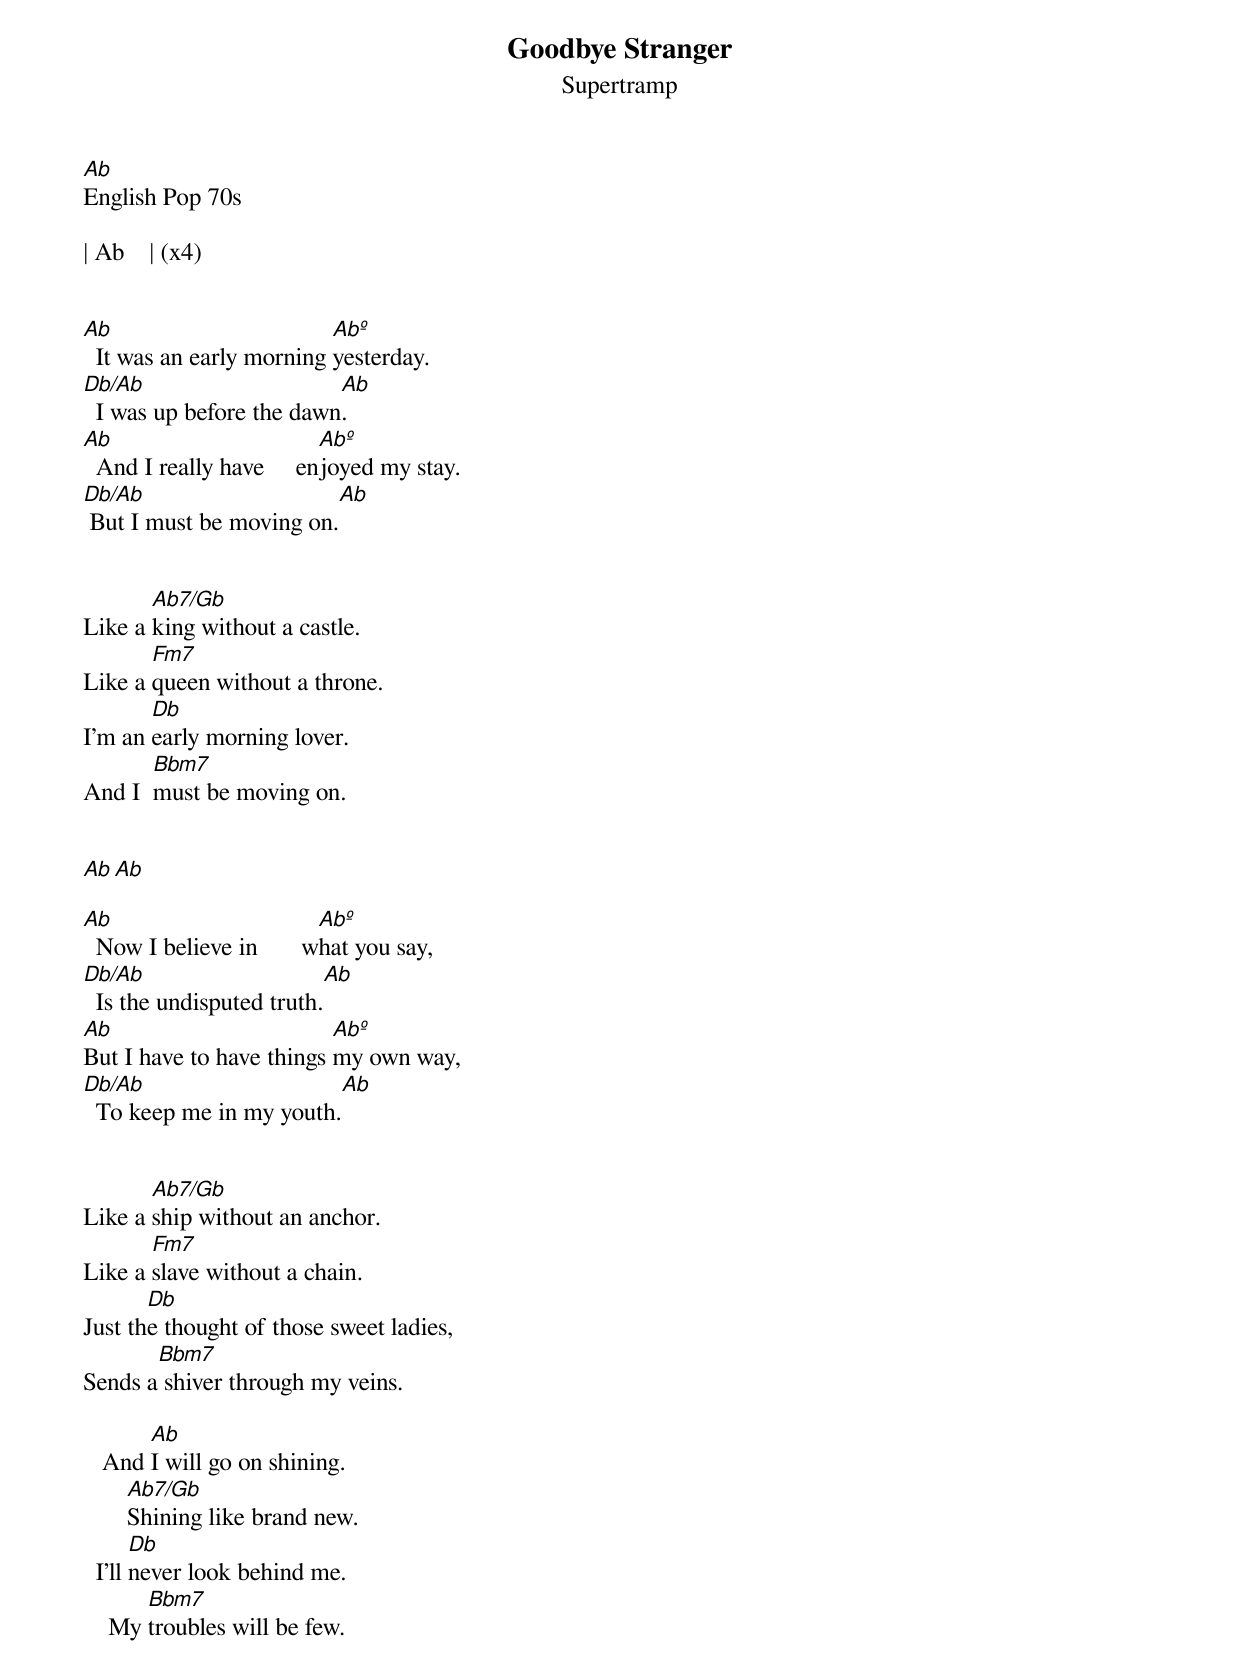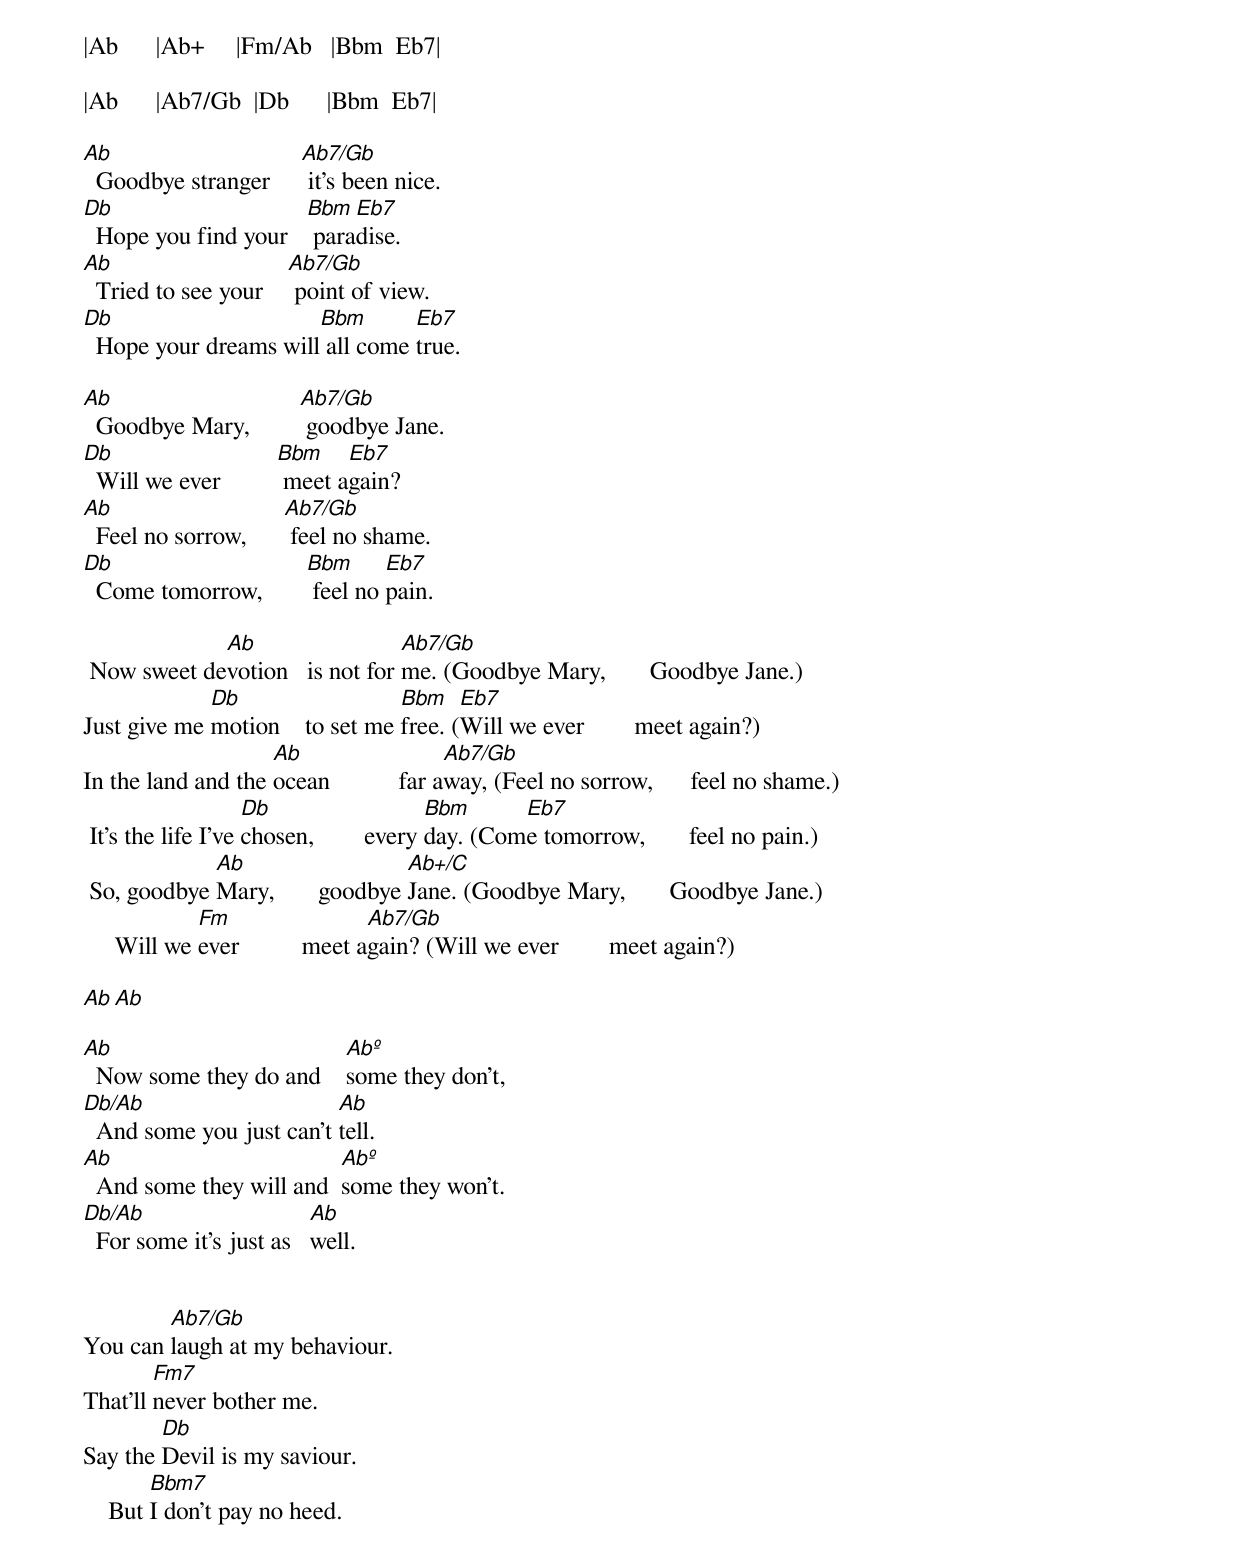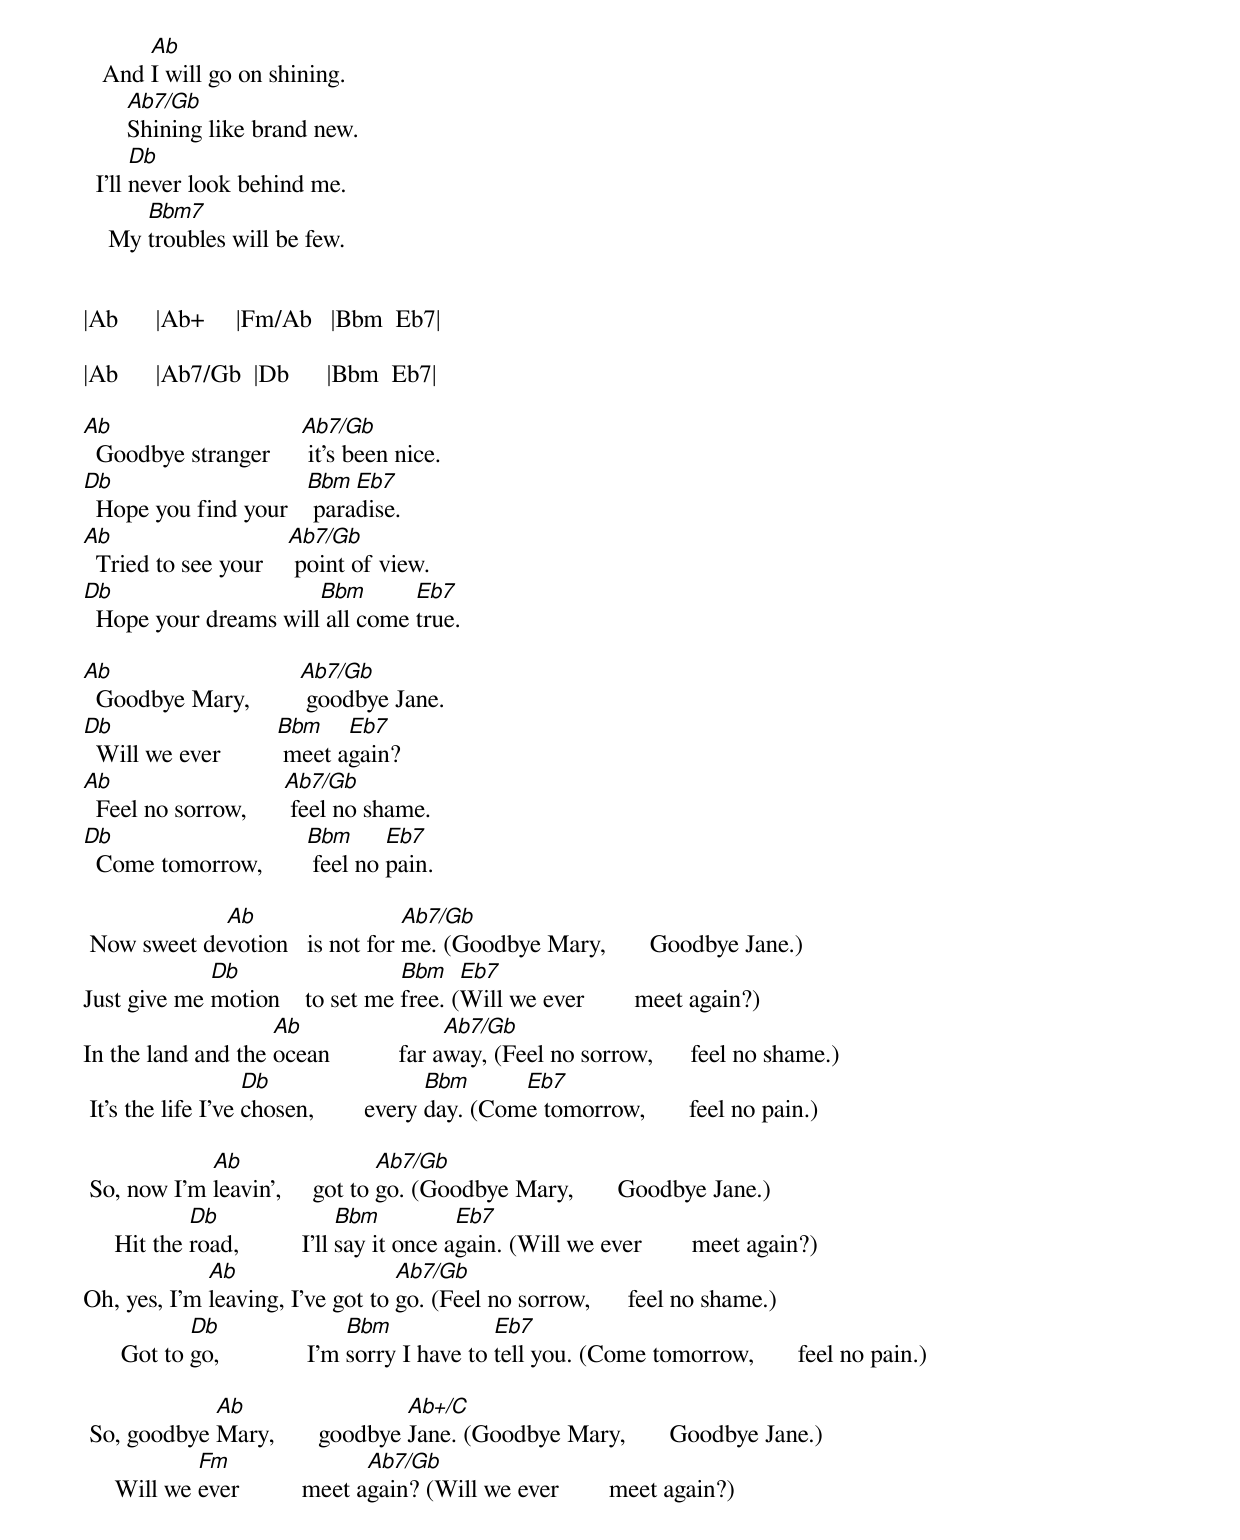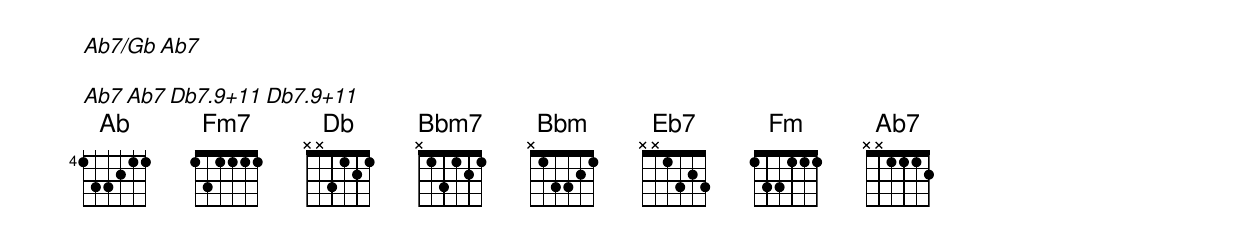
Goodbye Stranger
Supertramp
Ab
English Pop 70s

| Ab    | (x4)


Ab                        Abº
  It was an early morning yesterday.
Db/Ab                     Ab
  I was up before the dawn.
Ab                        Abº
  And I really have     enjoyed my stay.
Db/Ab                     Ab
 But I must be moving on.


       Ab7/Gb
Like a king without a castle.
       Fm7
Like a queen without a throne.
       Db
I'm an early morning lover.
       Bbm7
And I  must be moving on.


Ab                        Ab

Ab                        Abº
  Now I believe in       what you say,
Db/Ab                     Ab
  Is the undisputed truth.
Ab                        Abº
But I have to have things my own way,
Db/Ab                     Ab
  To keep me in my youth.


       Ab7/Gb
Like a ship without an anchor.
       Fm7
Like a slave without a chain.
       Db
Just the thought of those sweet ladies,
       Bbm7
Sends a shiver through my veins.

       Ab
   And I will go on shining.
       Ab7/Gb
       Shining like brand new.
       Db
  I'll never look behind me.
       Bbm7
    My troubles will be few.


|Ab      |Ab+     |Fm/Ab   |Bbm  Eb7|

|Ab      |Ab7/Gb  |Db      |Bbm  Eb7|

Ab                     Ab7/Gb
  Goodbye stranger      it's been nice.
Db                     Bbm  Eb7
  Hope you find your    paradise.
Ab                     Ab7/Gb
  Tried to see your     point of view.
Db                     Bbm       Eb7
  Hope your dreams will all come true.

Ab                     Ab7/Gb
  Goodbye Mary,         goodbye Jane.
Db                     Bbm    Eb7
  Will we ever          meet again?
Ab                     Ab7/Gb
  Feel no sorrow,       feel no shame.
Db                     Bbm      Eb7
  Come tomorrow,        feel no pain.

             Ab                  Ab7/Gb
 Now sweet devotion   is not for me. (Goodbye Mary,       Goodbye Jane.)
             Db                  Bbm    Eb7
Just give me motion    to set me free. (Will we ever        meet again?)
                    Ab                   Ab7/Gb
In the land and the ocean           far away, (Feel no sorrow,      feel no shame.)
                    Db                   Bbm      Eb7
 It's the life I've chosen,        every day. (Come tomorrow,       feel no pain.)
             Ab                  Ab+/C
 So, goodbye Mary,       goodbye Jane. (Goodbye Mary,       Goodbye Jane.)
             Fm                  Ab7/Gb
     Will we ever          meet again? (Will we ever        meet again?)

Ab                        Ab

Ab                        Abº
  Now some they do and    some they don't,
Db/Ab                     Ab
  And some you just can't tell.
Ab                        Abº
  And some they will and  some they won't.
Db/Ab                     Ab
  For some it's just as   well.


        Ab7/Gb
You can laugh at my behaviour.
        Fm7
That'll never bother me.
        Db
Say the Devil is my saviour.
        Bbm7
    But I don't pay no heed.

       Ab
   And I will go on shining.
       Ab7/Gb
       Shining like brand new.
       Db
  I'll never look behind me.
       Bbm7
    My troubles will be few.


|Ab      |Ab+     |Fm/Ab   |Bbm  Eb7|

|Ab      |Ab7/Gb  |Db      |Bbm  Eb7|

Ab                     Ab7/Gb
  Goodbye stranger      it's been nice.
Db                     Bbm  Eb7
  Hope you find your    paradise.
Ab                     Ab7/Gb
  Tried to see your     point of view.
Db                     Bbm       Eb7
  Hope your dreams will all come true.

Ab                     Ab7/Gb
  Goodbye Mary,         goodbye Jane.
Db                     Bbm    Eb7
  Will we ever          meet again?
Ab                     Ab7/Gb
  Feel no sorrow,       feel no shame.
Db                     Bbm      Eb7
  Come tomorrow,        feel no pain.

             Ab                  Ab7/Gb
 Now sweet devotion   is not for me. (Goodbye Mary,       Goodbye Jane.)
             Db                  Bbm    Eb7
Just give me motion    to set me free. (Will we ever        meet again?)
                    Ab                   Ab7/Gb
In the land and the ocean           far away, (Feel no sorrow,      feel no shame.)
                    Db                   Bbm      Eb7
 It's the life I've chosen,        every day. (Come tomorrow,       feel no pain.)

             Ab                  Ab7/Gb
 So, now I'm leavin',     got to go. (Goodbye Mary,       Goodbye Jane.)
             Db                  Bbm          Eb7
     Hit the road,          I'll say it once again. (Will we ever        meet again?)
             Ab                   Ab7/Gb
Oh, yes, I'm leaving, I've got to go. (Feel no sorrow,      feel no shame.)
             Db                   Bbm             Eb7
      Got to go,              I'm sorry I have to tell you. (Come tomorrow,       feel no pain.)

             Ab                  Ab+/C
 So, goodbye Mary,       goodbye Jane. (Goodbye Mary,       Goodbye Jane.)
             Fm                  Ab7/Gb
     Will we ever          meet again? (Will we ever        meet again?)


Ab7/Gb        Ab7

Ab7             Ab7             Db7.9+11         Db7.9+11
